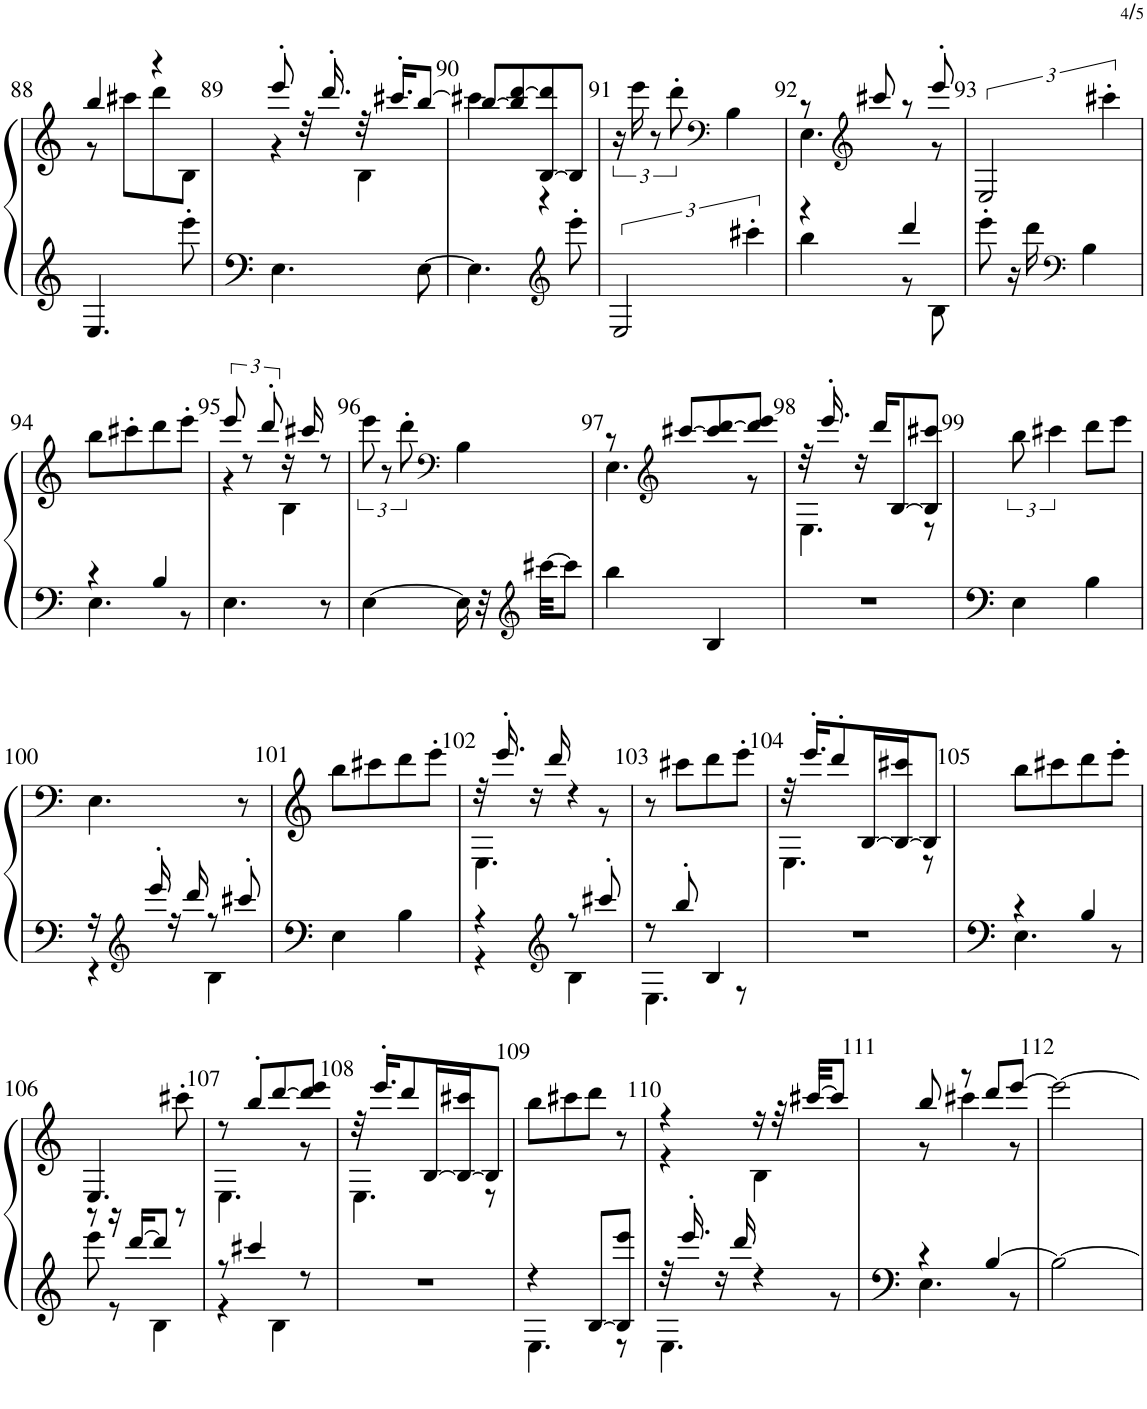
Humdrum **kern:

**kern	**kern
*part1	*part1
*staff2	*staff1
*I"ピアノ	*
!!LO:PB:g=z
*clefF4	*clefF4
*k[]	*k[]
*M4/8	*M4/8
=88	=88
*	*^
4.E/	4bb/	8r
.	.	8ccc#X\L
.	4r	8ddd\
8eee'\	.	8B\J
=89	=89	=89
4.E\	8eee'/	4r
.	32r	.
.	16.ddd'/	.
.	32r	4B\
.	16.ccc#X'/KL	.
[8E\	[8bb/J	.
=90	=90	=90
4.E\]	8bb/L_	4ccc#X\
.	8bb/] [8ddd/	.
.	[8B/ 8ddd/]	4r
*clefG2	*	*
8eee'\	8B/J]	.
*	*v	*v
=91	=91
3E/	24r
.	24eee\
.	12r
.	12ddd'\
*	*clefF4
.	4B\
6ccc#X'\	.
=92	=92
*^	*^
4r	4bb\	8r	4.E\
*	*	*clefG2	*
.	.	8ccc#X/	.
4ddd/	8r	8r	.
.	8B\	8eee'/	8r
*v	*v	*	*
*	*v	*v
=93	=93
8eee'\	3E/
16r	.
16ddd\	.
*clefF4	*
4B\	.
.	6ccc#X'\
!!LO:LB:g=z
=94	=94
*^	*
4r	4.E\	8bb\L
.	.	8ccc#X'\
4B/	.	8ddd\
.	8r	8eee'\J
*v	*v	*
=95	=95
*	*^
4.E\	12eee/	4r
.	12r	.
.	12ddd'/	.
.	16r	4B\
.	16ccc#X/	.
8r	8r	.
*	*v	*v
=96	=96
[4E\	12eee\
.	12r
.	12ddd'\
*	*clefF4
16E\]	4B\
32r	.
*clefG2	*
[32ccc#X\KKL	.
8ccc#\J]	.
=97	=97
*	*^
4bb\	8r	4.E\
*	*clefG2	*
.	[8ccc#X/L	.
4B/	8ccc#/] [8ddd/	.
.	8ddd/] 8eee/J	8r
=98	=98	=98
2r	32r	4.E\
.	16.eee'/	.
.	16r	.
.	16ddd/KL	.
.	[8B/	.
.	8B/] 8ccc#X/J	8r
*	*v	*v
=99	=99
4E\	12bb\
.	6ccc#X\
4B\	8ddd\L
.	8eee\J
!!LO:LB:g=z
=100	=100
*^	*
16r	4r	4.E\
*clefG2	*	*
16eee'/	.	.
16r	.	.
16ddd/	.	.
8r	4B\	.
8ccc#X'/	.	8r
*v	*v	*
=101	=101
4E\	8bb\L
.	8ccc#X\
4B\	8ddd\
.	8eee'\J
=102	=102
*^	*^
4r	4r	32r	4.E\
.	.	16.eee'/	.
.	.	16r	.
.	.	16ddd/	.
*clefG2	*	*	*
8r	4B\	4r	.
8ccc#X'/	.	.	8r
*	*	*v	*v
=103	=103	=103
8r	4.E\	8r
8bb'/	.	8ccc#X\L
4B/	.	8ddd\
.	8r	8eee'\J
*v	*v	*
=104	=104
*	*^
2r	32r	4.E\
.	16.eee'/KL	.
.	8ddd'/	.
.	[16B/L	.
.	16B/_ 16ccc#X/J	.
.	8B/J]	8r
*	*v	*v
=105	=105
*^	*
4r	4.E\	8bb\L
.	.	8ccc#X\
4B/	.	8ddd\
.	8r	8eee'\J
!!LO:LB:g=z
=106	=106	=106
8r	8eee\	4.E/
16r	8r	.
[16ddd/KL	.	.
8ddd/J]	4B\	.
8r	.	8ccc#X'\
=107	=107	=107
*	*	*^
8r	4r	8r	4.E\
4ccc#X/	.	8bb'/L	.
.	4B\	[8ddd/	.
8r	.	8ddd/] 8eee/J	8r
*v	*v	*	*
=108	=108	=108
2r	32r	4.E\
.	16.eee'/KL	.
.	8ddd/	.
.	[16B/L	.
.	16B/_ 16ccc#X/J	.
.	8B/J]	8r
*	*v	*v
=109	=109
*^	*
4r	4.E\	8bb\L
.	.	8ccc#X\
[8B/L	.	8ddd\J
8B/] 8eee/J	8r	8r
=110	=110	=110
*	*	*^
32r	4.E\	4r	4r
16.eee'/	.	.	.
16r	.	.	.
16ddd/	.	.	.
4r	.	16r	4B\
.	.	32r	.
.	.	[32ccc#X/KKL	.
.	8r	8ccc#/J]	.
=111	=111	=111	=111
4r	4.E\	8bb/	8r
.	.	8r	4ccc#X\
[4B/	.	8ddd/L	.
.	8r	[8eee/J	8r
*v	*v	*	*
*	*v	*v
=112	=112
2B\_	2eee\_
=	=
*-	*-
